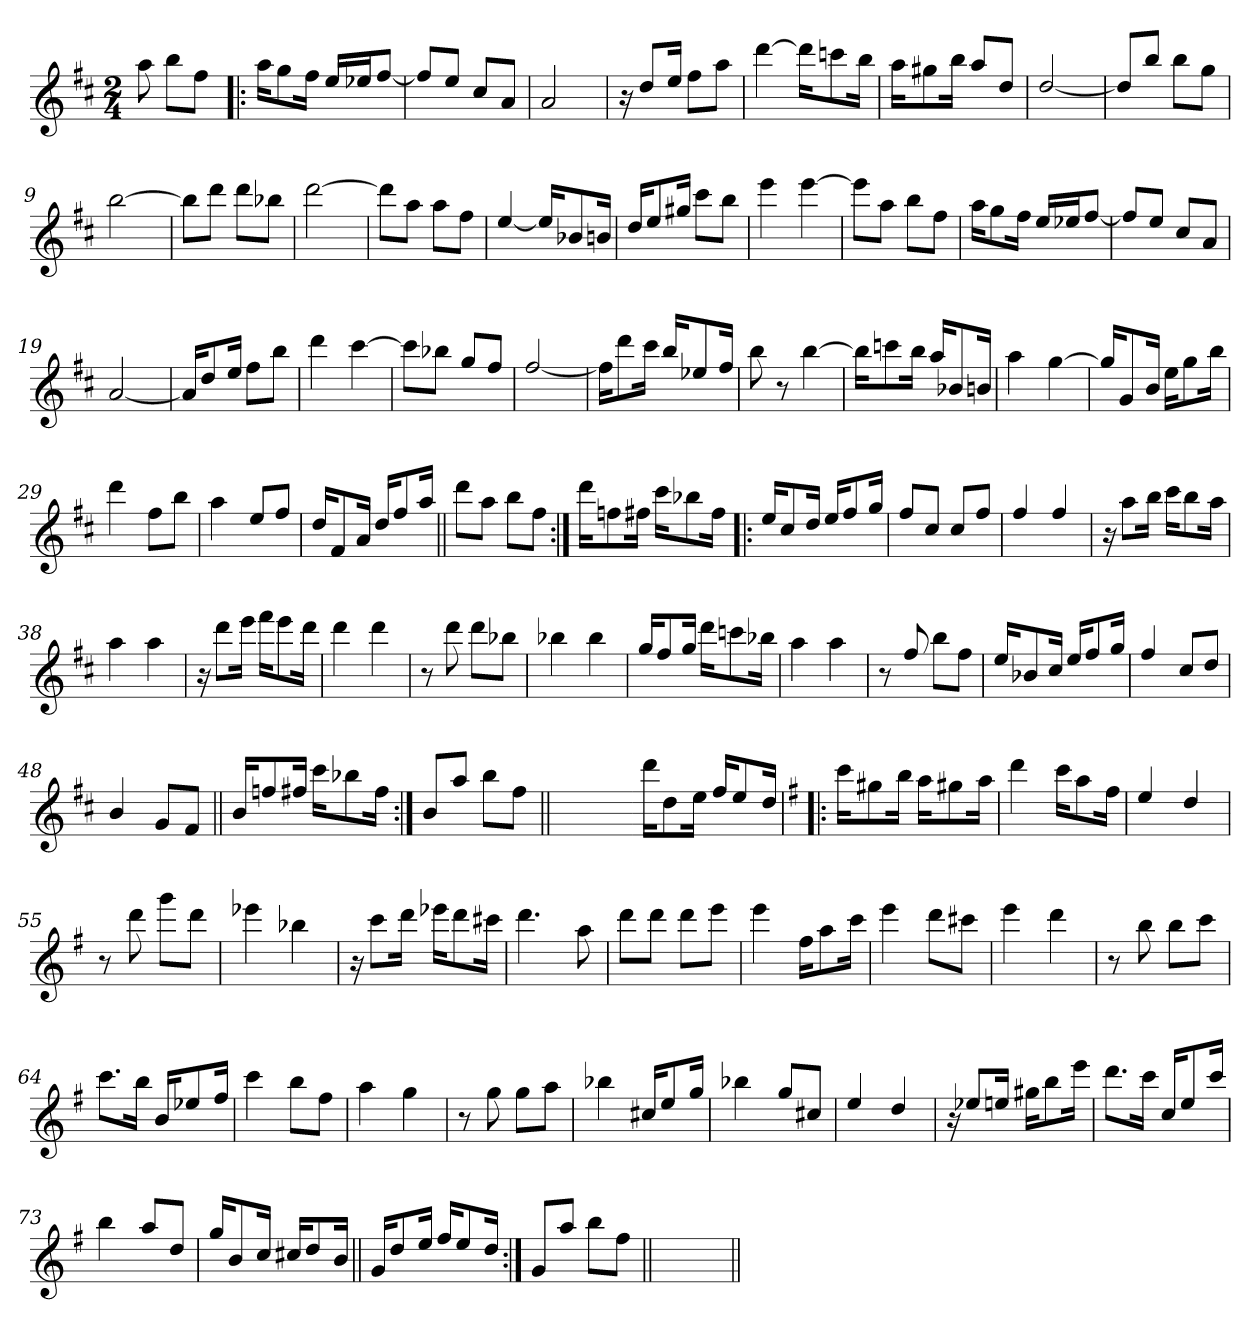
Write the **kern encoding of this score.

**kern
*part1
*staff1
*clefG2
*k[f#c#]
*D:
*M2/4
=
8aa\
8bb\L
8ff#\J
=1!|:
16aa\KL
8gg\
16ff#\Jk
16ee/LL
16ee-X/J
[8ff#/J
=2
8ff#/L]
8ee/J
8cc#/L
8a/J
=3
2a/
=4
16r
8dd/L
16ee/Jk
8ff#\L
8aa\J
=5
[4ddd\
16ddd\KL]
8cccn\
16bb\Jk
!!LO:LB:g=z
=6
16aa\KL
8gg#X\
16bb\Jk
8aa/L
8dd/J
=7
[2dd/
=8
8dd/L]
8bb/J
8bb\L
8gg\J
=9
[2bb\
=10
8bbn\L]
8ddd\J
8ddd\L
8bb-X\J
!!LO:LB:g=z
=11
[2ddd\
=12
8ddd\L]
8aa\J
8aa\L
8ff#\J
=13
[4ee/
16ee/KL]
8b-X/
16bn/Jk
=14
16dd/KL
8ee/
16gg#X/Jk
8ccc#\L
8bb\J
=15
4eee\
[4eee\
!!LO:LB:g=z
=16
8eee\L]
8aa\J
8bb\L
8ff#\J
=17
16aa\KL
8gg\
16ff#\Jk
16ee/LL
16ee-X/J
[8ff#/J
=18
8ff#/L]
8ee/J
8cc#/L
8a/J
=19
[2a/
=20
16a/KL]
8dd/
16ee/Jk
8ff#\L
8bb\J
!!LO:LB:g=z
=21
4ddd\
[4ccc#\
=22
8ccc#\L]
8bb-X\J
8gg/L
8ff#/J
=23
[2ff#/
=24
16ff#\KL]
8ddd\
16ccc#\Jk
16bb/KL
8ee-X/
16ff#/Jk
=25
8bb\
8r
[4bb\
!!LO:LB:g=z
=26
16bb\KL]
8cccn\
16bb\Jk
16aa/KL
8b-X/
16bn/Jk
=27
4aa\
[4gg\
=28
16gg/KL]
8g/
16b/Jk
16ee\KL
8gg\
16bb\Jk
=29
4ddd\
8ff#\L
8bb\J
=30
4aa\
8ee/L
8ff#/J
!!LO:LB:g=z
=31
16dd/KL
8f#/
16a/Jk
16dd/KL
8ff#/
16aa/Jk
=32||
8ddd\L
8aa\J
8bb\L
8ff#\J
=33:|!
16ddd\KL
8ffn\
16ff#X\Jk
16ccc#\KL
8bb-X\
16ff#\Jk
=34!|:
16ee/KL
8cc#/
16dd/Jk
16ee/KL
8ff#/
16gg/Jk
=35
8ff#/L
8cc#/J
8cc#/L
8ff#/J
!!LO:LB:g=z
=36
4ff#/
4ff#/
=37
16r
8aa\L
16bb\Jk
16ccc#\KL
8bb\
16aa\Jk
=38
4aa\
4aa\
=39
16r
8ddd\L
16eee\Jk
16fff#\KL
8eee\
16ddd\Jk
=40
4ddd\
4ddd\
!!LO:LB:g=z
=41
8r
8ddd\
8ddd\L
8bb-X\J
=42
4bb-X\
4bb-\
=43
16gg/KL
8ff#/
16gg/Jk
16ddd\KL
8cccn\
16bb-X\Jk
=44
4aa\
4aa\
=45
8r
8ff#/
8bb\L
8ff#\J
!!LO:LB:g=z
=46
16ee/KL
8b-X/
16cc#/Jk
16ee/KL
8ff#/
16gg/Jk
=47
4ff#/
8cc#/L
8dd/J
=48
4b/
8g/L
8f#/J
=49||
16b/KL
8ffn/
16ff#X/Jk
16ccc#\KL
8bb-X\
16ff#\Jk
=50:|!
8b/L
8aa/J
8bb\L
8ff#\J
=50X501||
2ryy
!!LO:PB:g=z
=51-
16ddd\KL
8dd\
16ee\Jk
16ff#/KL
8ee/
16dd/Jk
=52!|:
*k[f#]
*G:
16ccc\KL
8gg#X\
16bb\Jk
16aa\KL
8gg#X\
16aa\Jk
=53
4ddd\
16ccc\KL
8aa\
16ff#\Jk
=54
4ee/
4dd/
=55
8r
8ddd\
8ggg\L
8ddd\J
!!LO:LB:g=z
=56
4eee-X\
4bb-X\
=57
16r
8ccc\L
16ddd\Jk
16eee-X\KL
8ddd\
16ccc#X\Jk
=58
4.ddd\
8aa\
=59
8ddd\L
8ddd\J
8ddd\L
8eee\J
=60
4eee\
16ff#\KL
8aa\
16ccc\Jk
!!LO:LB:g=z
=61
4eee\
8ddd\L
8ccc#X\J
=62
4eee\
4ddd\
=63
8r
8bb\
8bb\L
8ccc\J
=64
8.ccc\L
16bb\Jk
16b/KL
8ee-X/
16ff#/Jk
=65
4ccc\
8bb\L
8ff#\J
=66
4aa\
4gg\
=67
8r
8gg\
8gg\L
8aa\J
!!LO:LB:g=z
=68
4bb-X\
16cc#X/KL
8ee/
16gg/Jk
=69
4bb-X\
8gg/L
8cc#X/J
=70
4ee/
4dd/
=71
16r
8ee-X/L
16een/Jk
16gg#X\KL
8bb\
16eee\Jk
=72
8.ddd\L
16ccc\Jk
16cc/KL
8ee/
16ccc/Jk
!!LO:LB:g=z
=73
4bb\
8aa/L
8dd/J
=74
16gg/KL
8b/
16cc/Jk
16cc#X/KL
8dd/
16b/Jk
=75||
16g/KL
8dd/
16ee/Jk
16ff#/KL
8ee/
16dd/Jk
=76:|!
8g/L
8aa/J
8bb\L
8ff#\J
=77||
2ryy
=||
*-
